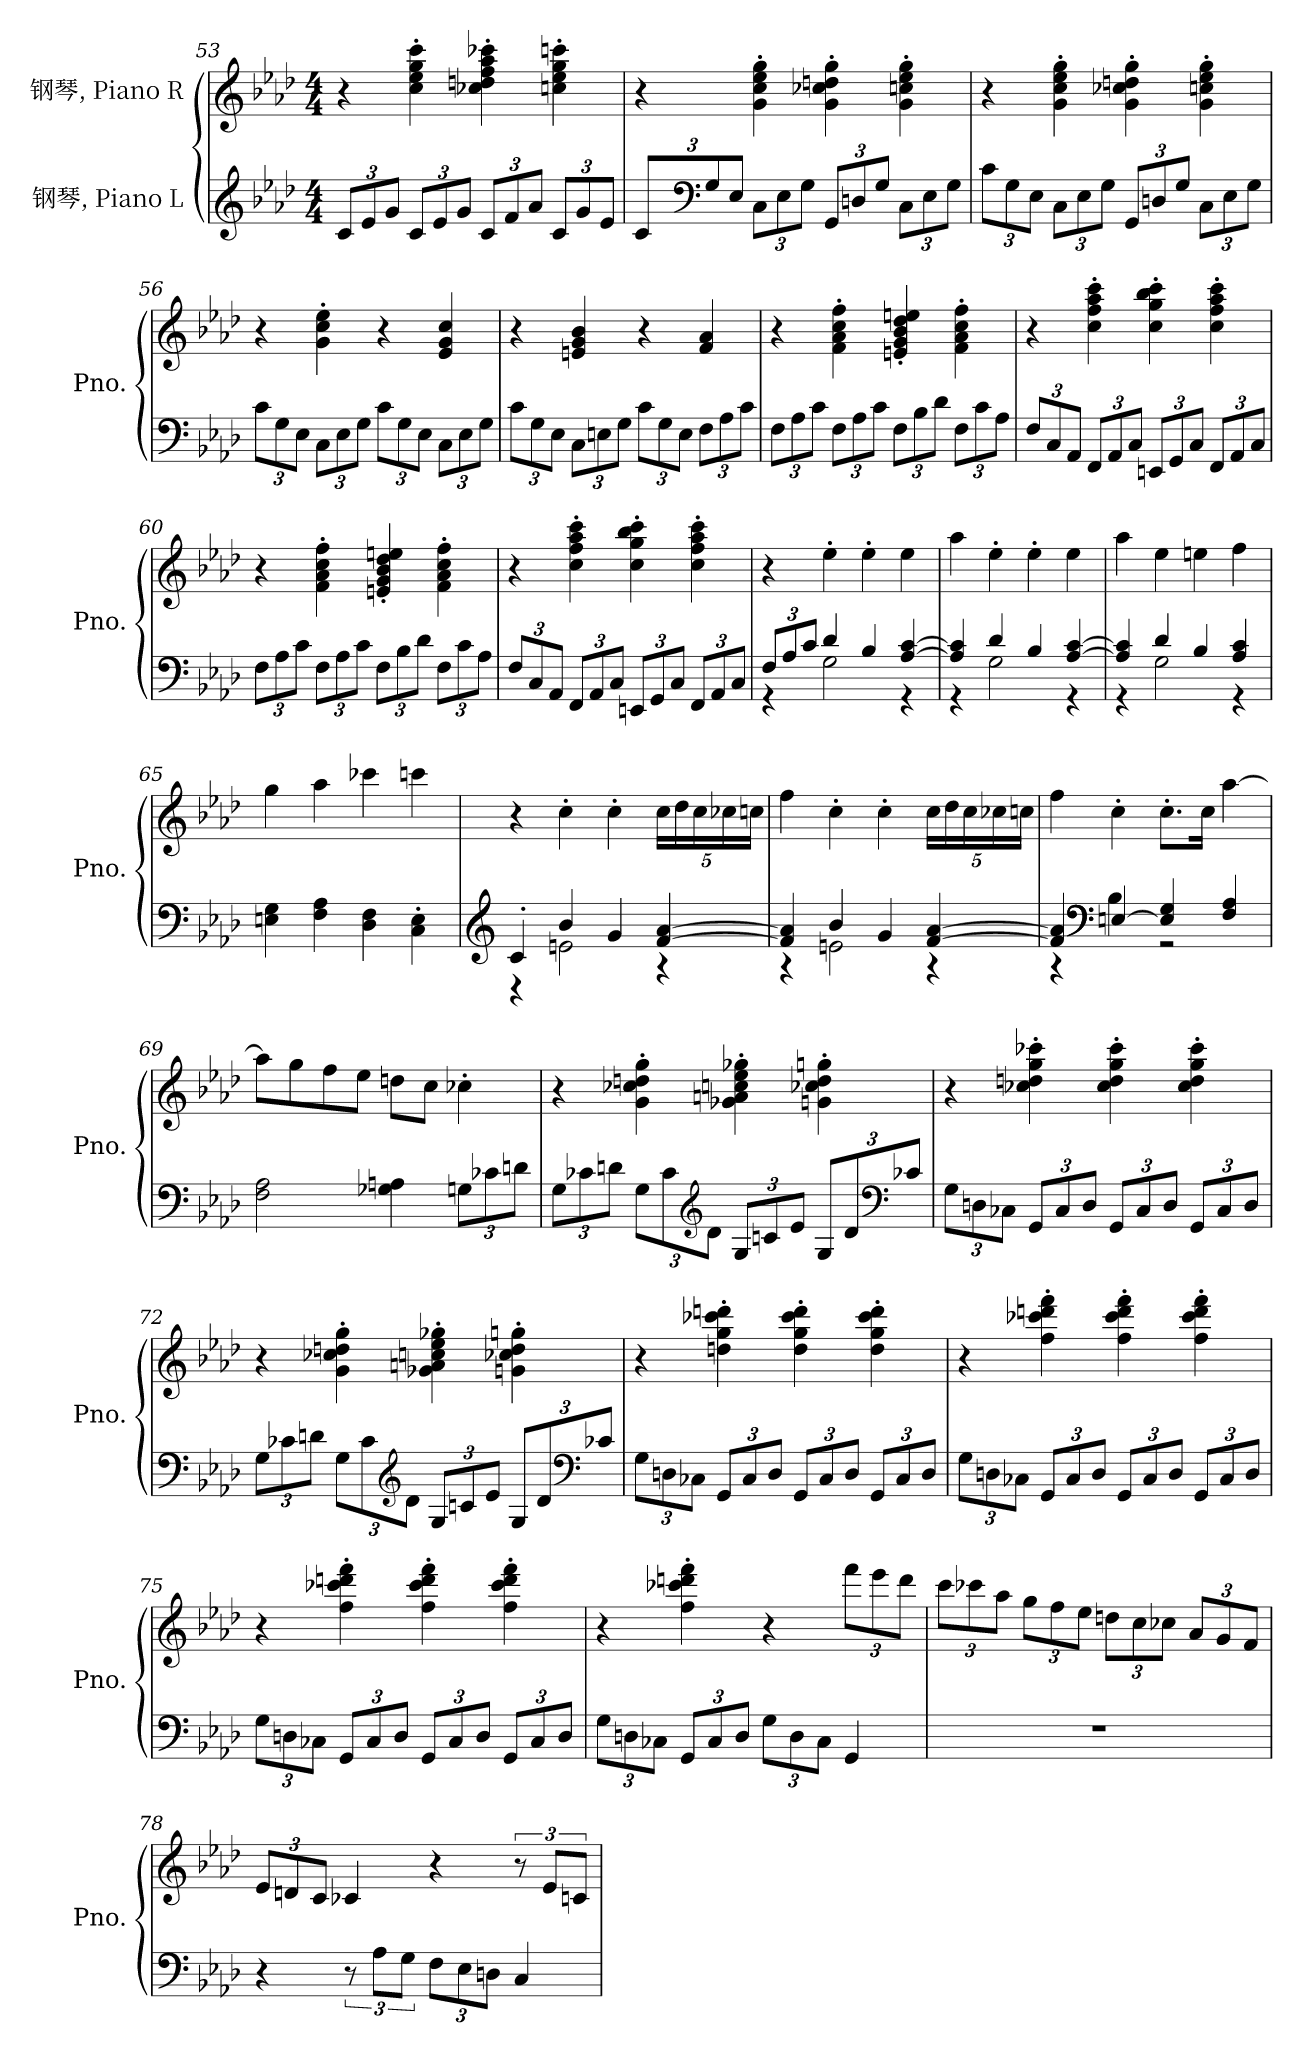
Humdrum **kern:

**kern	**kern
*part2	*part1
*staff2	*staff1
*I"钢琴, Piano L	*I"钢琴, Piano R
*I'Pno.	*I'Pno.
*clefG2	*clefG2
*k[b-e-a-d-]	*k[b-e-a-d-]
*M4/4	*M4/4
*Xbrackettup	*
=53	=53
12c/L	4r
12e-/	.
12g/J	.
12c/L	4cc\' 4ee-\' 4gg\' 4ccc\'
12e-/	.
12g/J	.
12c/L	4cc-X\' 4ddn\' 4ff\' 4aa-\' 4ccc-X\'
12f/	.
12a-/J	.
12c/L	4ccn\' 4ee-\' 4gg\' 4cccn\'
12g/	.
12e-/J	.
!!LO:LB:g=z
=54	=54
12c/L	4r
*clefF4	*
12G/	.
12E-/J	.
12C\L	4g\' 4cc\' 4ee-\' 4gg\'
12E-\	.
12G\J	.
12GG/L	4g\' 4cc-X\' 4ddn\' 4gg\'
12Dn/	.
12G/J	.
12C\L	4g\' 4ccn\' 4ee-\' 4gg\'
12E-\	.
12G\J	.
=55	=55
12c\L	4r
12G\	.
12E-\J	.
12C\L	4g\' 4cc\' 4ee-\' 4gg\'
12E-\	.
12G\J	.
12GG/L	4g\' 4cc-X\' 4ddn\' 4gg\'
12Dn/	.
12G/J	.
12C\L	4g\' 4ccn\' 4ee-\' 4gg\'
12E-\	.
12G\J	.
=56	=56
12c\L	4r
12G\	.
12E-\J	.
12C\L	4g\' 4cc\' 4ee-\'
12E-\	.
12G\J	.
12c\L	4r
12G\	.
12E-\J	.
12C\L	4e-/ 4g/ 4cc/
12E-\	.
12G\J	.
!!LO:LB:g=z
=57	=57
12c\L	4r
12G\	.
12E-\J	.
12C\L	4en/ 4g/ 4b-/
12En\	.
12G\J	.
12c\L	4r
12G\	.
12E\J	.
12F\L	4f/ 4a-/
12A-\	.
12c\J	.
=58	=58
12F\L	4r
12A-\	.
12c\J	.
12F\L	4f\' 4a-\' 4cc\' 4ff\'
12A-\	.
12c\J	.
12F\L	4en/' 4g/' 4b-/' 4dd-/' 4een/'
12B-\	.
12d-\J	.
12F\L	4f\' 4a-\' 4cc\' 4ff\'
12c\	.
12A-\J	.
=59	=59
12F/L	4r
12C/	.
12AA-/J	.
12FF/L	4cc\' 4ff\' 4aa-\' 4ccc\'
12AA-/	.
12C/J	.
12EEn/L	4cc\' 4gg\' 4bb-\' 4ccc\'
12GG/	.
12C/J	.
12FF/L	4cc\' 4ff\' 4aa-\' 4ccc\'
12AA-/	.
12C/J	.
!!LO:LB:g=z
=60	=60
12F\L	4r
12A-\	.
12c\J	.
12F\L	4f\' 4a-\' 4cc\' 4ff\'
12A-\	.
12c\J	.
12F\L	4en/' 4g/' 4b-/' 4dd-/' 4een/'
12B-\	.
12d-\J	.
12F\L	4f\' 4a-\' 4cc\' 4ff\'
12c\	.
12A-\J	.
=61	=61
12F/L	4r
12C/	.
12AA-/J	.
12FF/L	4cc\' 4ff\' 4aa-\' 4ccc\'
12AA-/	.
12C/J	.
12EEn/L	4cc\' 4gg\' 4bb-\' 4ccc\'
12GG/	.
12C/J	.
12FF/L	4cc\' 4ff\' 4aa-\' 4ccc\'
12AA-/	.
12C/J	.
=62	=62
*^	*
12F/L	4r	4r
12A-/	.	.
12c/J	.	.
4d-/	2G\	4ee-'\
4B-/	.	4ee-'\
[4A-/ [4c/	4r	4ee-\
=63	=63	=63
4A-/] 4c/]	4r	4aa-\
4d-/	2G\	4ee-'\
4B-/	.	4ee-'\
[4A-/ [4c/	4r	4ee-\
!!LO:LB:g=z
=64	=64	=64
4A-/] 4c/]	4r	4aa-\
4d-/	2G\	4ee-\
4B-/	.	4een\
4A-/ 4c/	4r	4ff\
*v	*v	*
=65	=65
4En\ 4G\	4gg\
4F\ 4A-\	4aa-\
4D-\ 4F\	4ccc-X\
4C\' 4E\'	4cccn\
=66	=66
*clefG2	*
*^	*
4c'/	4r	4r
4b-/	2en\	4cc'\
4g/	.	4cc'\
*	*	*Xbrackettup
[4f/ [4a-/	4r	20cc\LL
.	.	20dd-\
.	.	20cc\
.	.	20cc-X\
.	.	20ccn\JJ
=67	=67	=67
4f/] 4a-/]	4r	4ff\
4b-/	2en\	4cc'\
4g/	.	4cc'\
[4f/ [4a-/	4r	20cc\LL
.	.	20dd-\
.	.	20cc\
.	.	20cc-X\
.	.	20ccn\JJ
!!LO:PB:g=z
=68	=68	=68
4f/] 4a-/]	4r	4ff\
*clefF4	*	*
[4En/	4B-\	4cc'\
4E/] 4G/	2r	8.cc'\L
.	.	16cc\Jk
4F/ 4A-/	.	[4aa-\
*v	*v	*
=69	=69
2F\ 2A-\	8aa-\L]
.	8gg\
.	8ff\
.	8ee-\J
4G-X\ 4An\	8ddn\L
.	8cc\J
12Gn\L	4cc-X'\
12c-X\	.
12dn\J	.
!!LO:LB:g=z
=70	=70
12G\L	4r
12c-X\	.
12dn\J	.
12G\L	4g\' 4cc-X\' 4ddn\' 4gg\'
12c-\	.
*clefG2	*
12d\J	.
12G/L	4g-X\' 4an\' 4ccn\' 4ee-\' 4gg-X\'
12cn/	.
12e-/J	.
12G/L	4gn\' 4cc-X\' 4dd\' 4ggn\'
12d/	.
*clefF4	*
12c-X/J	.
=71	=71
12G\L	4r
12Dn\	.
12C-X\J	.
12GG/L	4cc-X\' 4ddn\' 4gg\' 4ccc-X\'
12C-/	.
12D/J	.
12GG/L	4cc-\' 4dd\' 4gg\' 4ccc-\'
12C-/	.
12D/J	.
12GG/L	4cc-\' 4dd\' 4gg\' 4ccc-\'
12C-/	.
12D/J	.
!!LO:LB:g=z
=72	=72
12G\L	4r
12c-X\	.
12dn\J	.
12G\L	4g\' 4cc-X\' 4ddn\' 4gg\'
12c-\	.
*clefG2	*
12d\J	.
12G/L	4g-X\' 4an\' 4ccn\' 4ee-\' 4gg-X\'
12cn/	.
12e-/J	.
12G/L	4gn\' 4cc-X\' 4dd\' 4ggn\'
12d/	.
*clefF4	*
12c-X/J	.
=73	=73
12G\L	4r
12Dn\	.
12C-X\J	.
12GG/L	4ddn\' 4gg\' 4ccc-X\' 4dddn\'
12C-/	.
12D/J	.
12GG/L	4dd\' 4gg\' 4ccc-\' 4ddd\'
12C-/	.
12D/J	.
12GG/L	4dd\' 4gg\' 4ccc-\' 4ddd\'
12C-/	.
12D/J	.
!!LO:LB:g=z
=74	=74
12G\L	4r
12Dn\	.
12C-X\J	.
12GG/L	4ff\' 4ccc-X\' 4dddn\' 4fff\'
12C-/	.
12D/J	.
12GG/L	4ff\' 4ccc-\' 4ddd\' 4fff\'
12C-/	.
12D/J	.
12GG/L	4ff\' 4ccc-\' 4ddd\' 4fff\'
12C-/	.
12D/J	.
=75	=75
12G\L	4r
12Dn\	.
12C-X\J	.
12GG/L	4ff\' 4ccc-X\' 4dddn\' 4fff\'
12C-/	.
12D/J	.
12GG/L	4ff\' 4ccc-\' 4ddd\' 4fff\'
12C-/	.
12D/J	.
12GG/L	4ff\' 4ccc-\' 4ddd\' 4fff\'
12C-/	.
12D/J	.
!!LO:LB:g=z
=76	=76
12G\L	4r
12Dn\	.
12C-X\J	.
12GG/L	4ff\' 4ccc-X\' 4dddn\' 4fff\'
12C-/	.
12D/J	.
12G\L	4r
12D\	.
12C-\J	.
4GG/	12fff\L
.	12eee-\
.	12ddd\J
=77	=77
1r	12ccc\L
.	12ccc-X\
.	12aa-\J
.	12gg\L
.	12ff\
.	12ee-\J
.	12ddn\L
.	12cc\
.	12cc-X\J
.	12a-/L
.	12g/
.	12f/J
!!LO:LB:g=z
=78	=78
4r	12e-/L
.	12dn/
.	12c/J
*brackettup	*
12r	4c-X/
12A-\L	.
12G\J	.
*Xbrackettup	*
12F\L	4r
12E-\	.
12Dn\J	.
*	*brackettup
4C/	12r
.	12e-/L
.	12cn/J
=	=
*-	*-
